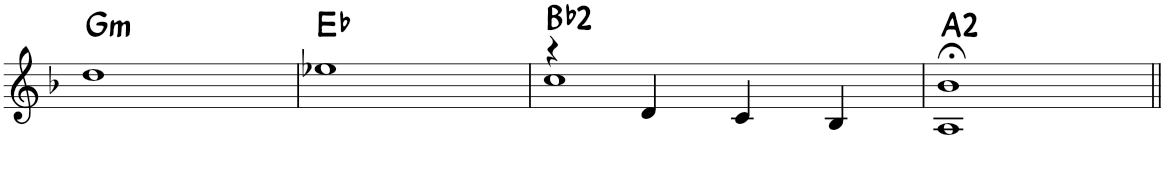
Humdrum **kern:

**kern	**harte
*part1	*part1
*staff1	*
*I"Piano	*
*I'Pno.	*
!!LO:PB:g=z
*clefG2	*
*k[b-]	*
*M4/4	*
=38	=38
!	!LO:H:kt=m
1dd	G:min
=39	=39
1ee-X	Eb:maj
=40	=40
*^	*
4r	1cc	Bb:maj(2)
4d/	.	.
4c/	.	.
4B-/	.	.
=41	=41	=41
1A;<	1b-	A:maj(2)
*v	*v	*
=||	=||
*-	*-
